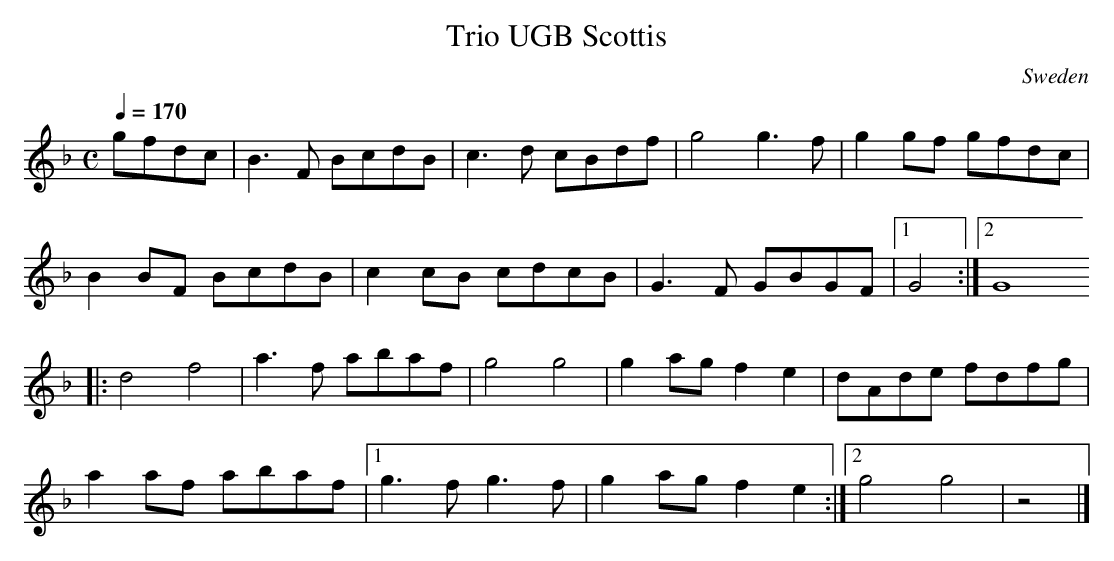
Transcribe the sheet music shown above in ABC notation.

X:1
T:Trio UGB Scottis
L:1/8
Q:1/4=170
O:Sweden
M:C
K:F major
gfdc|B3F BcdB|c3d cBdf|g4g3f|g2gf gfdc|
B2BF BcdB|c2cB cdcB|G3F GBGF|[1G4:|[2G8
|:d4f4|a3f abaf|g4g4|g2ag f2e2|dAde fdfg|
a2af abaf|[1g3f g3f|g2ag f2e2:|[2g4g4|z4|]
